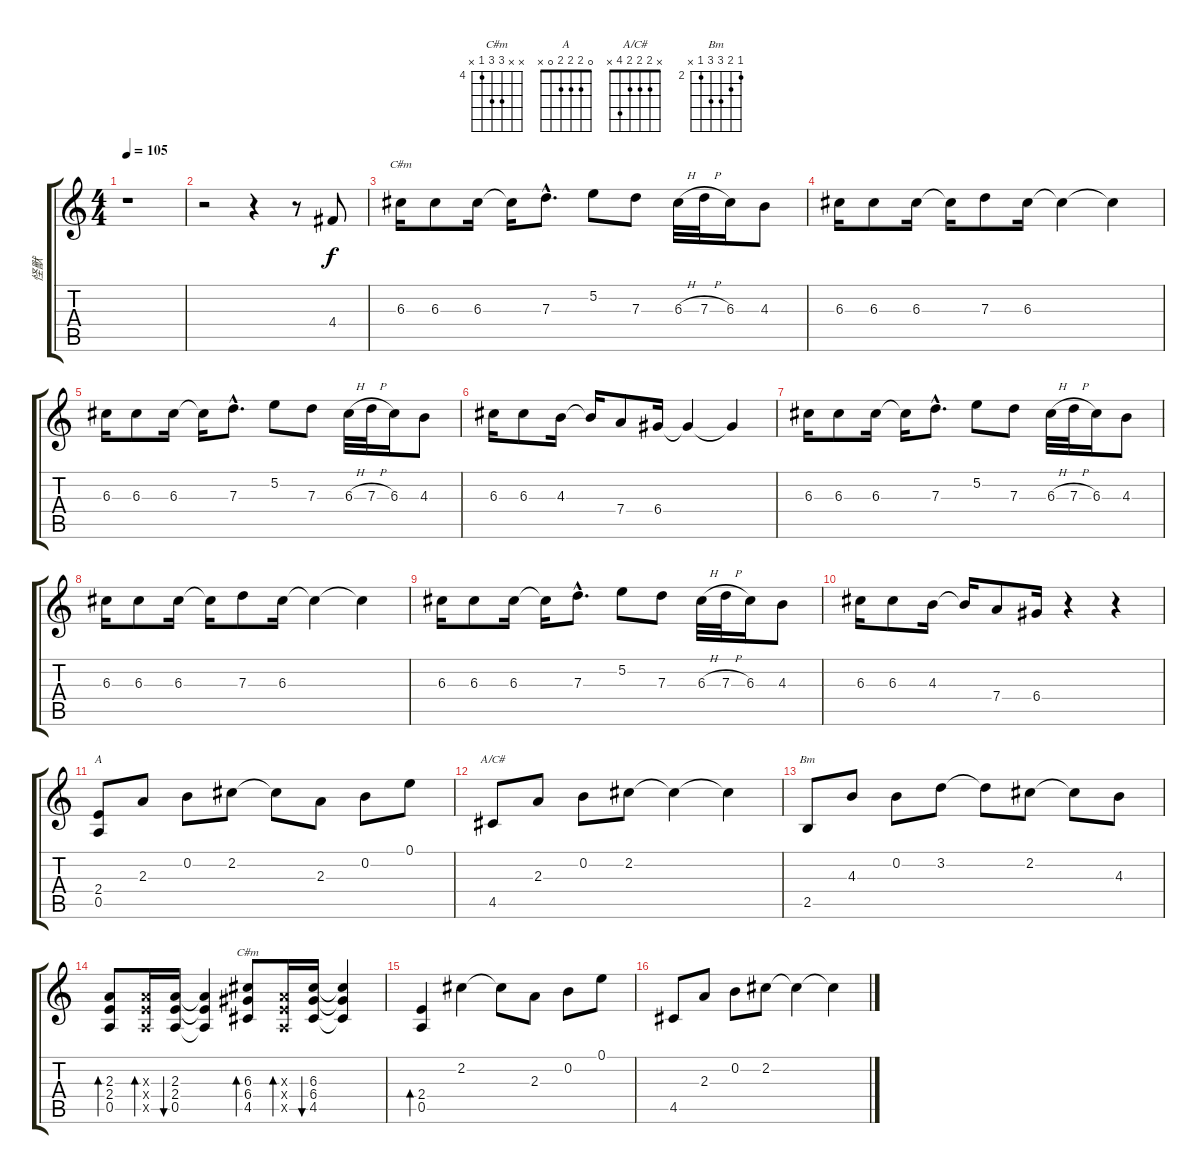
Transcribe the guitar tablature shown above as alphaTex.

\track ("怪獸" "怪獸") {instrument distortionguitar}
\staff {score tabs}
\tuning (E4 B3 G3 D3 A2 E2) {hide}
\chord ("C#m" 4 5 6 6 4 x) {firstfret 4}
\chord ("A" 0 2 2 2 0 x)
\chord ("A/C#" x 2 2 2 4 x)
\chord ("Bm" 2 3 4 4 2 x) {firstfret 2}
\chord ("C#m" x x 6 6 4 x) {firstfret 4}
\ts (4 4)
\tempo 105
\clef g2
\ks c
r.1{dy f instrument distortionguitar} |
r.2 r.4 r.8 4.4.8 |
6.3.16{ch "C#m"} 6.3.8 6.3.16 6.3{t}.16 7.3{hac}.8{d} 5.2.8 7.3.8 6.3{h}.32 7.3{h}.32 6.3.16 4.3.8 |
6.3.16 6.3.8 6.3.16 6.3{t}.16 7.3.8 6.3.16 6.3{t}.4 6.3{t}.4 |
6.3.16 6.3.8 6.3.16 6.3{t}.16 7.3{hac}.8{d} 5.2.8 7.3.8 6.3{h}.32 7.3{h}.32 6.3.16 4.3.8 |
6.3.16 6.3.8 4.3.16 4.3{t}.16 7.4.8 6.4.16 6.4{t}.4 6.4{t}.4 |
6.3.16 6.3.8 6.3.16 6.3{t}.16 7.3{hac}.8{d} 5.2.8 7.3.8 6.3{h}.32 7.3{h}.32 6.3.16 4.3.8 |
6.3.16 6.3.8 6.3.16 6.3{t}.16 7.3.8 6.3.16 6.3{t}.4 6.3{t}.4 |
6.3.16 6.3.8 6.3.16 6.3{t}.16 7.3{hac}.8{d} 5.2.8 7.3.8 6.3{h}.32 7.3{h}.32 6.3.16 4.3.8 |
6.3.16 6.3.8 4.3.16 4.3{t}.16 7.4.8 6.4.16 r.4 r.4 |
(2.4 0.5).8{ch "A" volume 10 instrument overdrivenguitar} 2.3.8 0.2.8 2.2.8 2.2{t}.8 2.3.8 0.2.8 0.1.8 |
4.5.8{ch "A/C#"} 2.3.8 0.2.8 2.2.8 2.2{t}.4 2.2{t}.4 |
2.5.8{ch "Bm"} 4.3.8 0.2.8 3.2.8 3.2{t}.8 2.2.8 2.2{t}.8 4.3.8 |
(2.3 2.4 0.5).8{bd 60} (2.3{x} 2.4{x} 0.5{x}).16{bd 60} (2.3 2.4 0.5).16{bu 60} (2.3{t} 2.4{t} 0.5{t}).4 (6.3 6.4 4.5).8{bd 60 ch "C#m"} (2.3{x} 2.4{x} 0.5{x}).16{bd 60} (6.3 6.4 4.5).16{bu 60} (6.3{t} 6.4{t} 4.5{t}).4 |
(2.4 0.5).4{bd 60 volume 9 instrument overdrivenguitar} 2.2.4 2.2{t}.8 2.3.8 0.2.8 0.1.8 |
4.5.8 2.3.8 0.2.8 2.2.8 2.2{t}.4 2.2{t}.4
